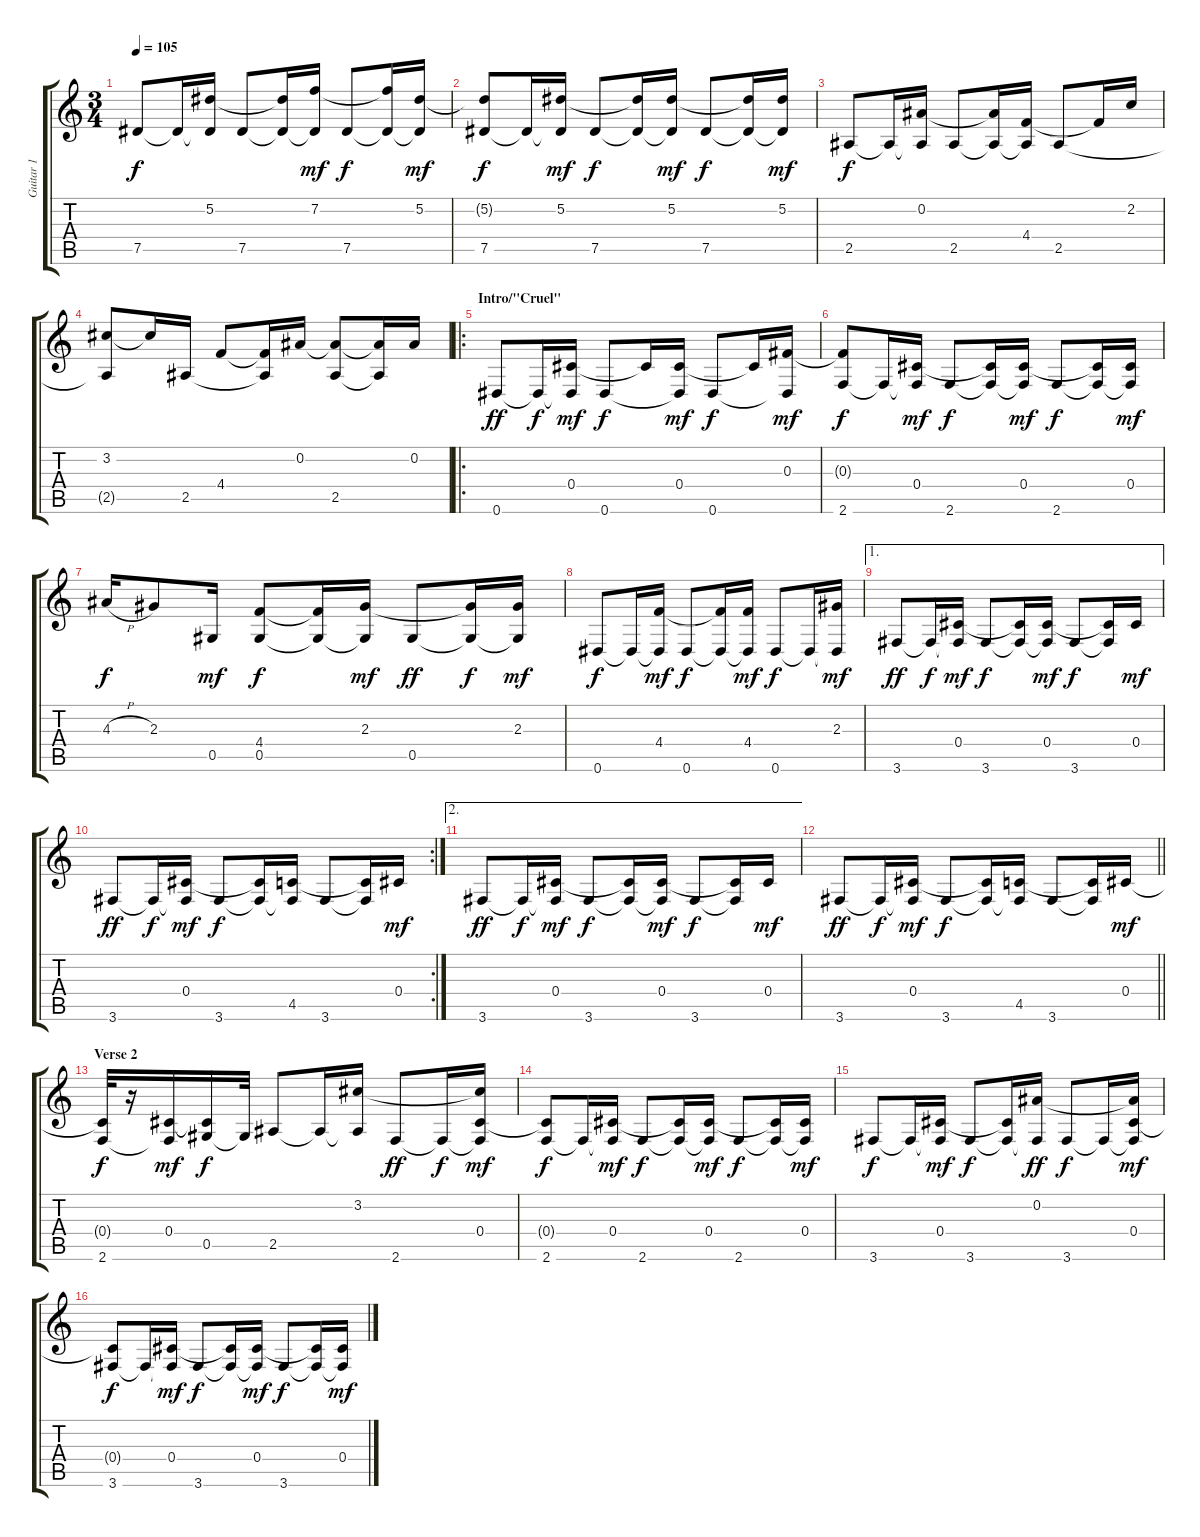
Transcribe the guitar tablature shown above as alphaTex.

\track ("Guitar 1" "Guitar 1") {instrument acousticguitarsteel}
\staff {score tabs}
\tuning (Eb4 Bb3 Gb3 Db3 Ab2 Eb2) {hide}
\ts (3 4)
\tempo 105
\clef g2
\ks c
7.5.8{dy f} 7.5{t}.16 (5.2 7.5{t}).16 7.5.8 (5.2{t} 7.5{t}).16 (7.2 7.5{t}).16{dy mf} 7.5.8{dy f} (7.2{t} 7.5{t}).16 (5.2 7.5{t}).16{dy mf} |
(5.2{t} 7.5).8{dy f} 7.5{t}.16 (5.2 7.5{t}).16{dy mf} 7.5.8{dy f} (5.2{t} 7.5{t}).16 (5.2 7.5{t}).16{dy mf} 7.5.8{dy f} (5.2{t} 7.5{t}).16 (5.2 7.5{t}).16{dy mf} |
2.5.8{dy f} 2.5{t}.16 (0.2 2.5{t}).16 2.5.8 (0.2{t} 2.5{t}).16 (4.4 2.5{t}).16 2.5.8 4.4{t}.16 2.2.16 |
(3.2 2.5{t}).8 3.2{t}.16 2.5.16 4.4.8 (4.4{t} 2.5{t}).16 0.2.16 (0.2{t} 2.5).8 (0.2{t} 2.5{t}).16 0.2.16 |
\ro
\section ("" "Intro/\"Cruel\"")
0.6.8{dy ff} 0.6{t}.16{dy f} (0.4 0.6{t}).16{dy mf} 0.6.8{dy f} 0.4{t}.16 (0.4 0.6{t}).16{dy mf} 0.6.8{dy f} 0.4{t}.16 (0.3 0.6{t}).16{dy mf} |
(0.3{t} 2.6).8{dy f} 2.6{t}.16 (0.4 2.6{t}).16{dy mf} 2.6.8{dy f} (0.4{t} 2.6{t}).16 (0.4 2.6{t}).16{dy mf} 2.6.8{dy f} (0.4{t} 2.6{t}).16 (0.4 2.6{t}).16{dy mf} |
4.3{h}.16{dy f} 2.3.8 0.5.16{dy mf} (4.4 0.5).8{dy f} (4.4{t} 0.5{t}).16 (2.3 0.5{t}).16{dy mf} 0.5.8{dy ff} (2.3{t} 0.5{t}).16{dy f} (2.3 0.5{t}).16{dy mf} |
0.6.8{dy f} 0.6{t}.16 (4.4 0.6{t}).16{dy mf} 0.6.8{dy f} (4.4{t} 0.6{t}).16 (4.4 0.6{t}).16{dy mf} 0.6.8{dy f} 0.6{t}.16 (2.3 0.6{t}).16{dy mf} |
\ae 1
3.6.8{dy ff} 3.6{t}.16{dy f} (0.4 3.6{t}).16{dy mf} 3.6.8{dy f} (0.4{t} 3.6{t}).16 (0.4 3.6{t}).16{dy mf} 3.6.8{dy f} (0.4{t} 3.6{t}).16 0.4.16{dy mf} |
\rc 2
3.6.8{dy ff} 3.6{t}.16{dy f} (0.4 3.6{t}).16{dy mf} 3.6.8{dy f} (0.4{t} 3.6{t}).16 (4.5 3.6{t}).16 3.6.8 (4.5{t} 3.6{t}).16 0.4.16{dy mf} |
\ae 2
3.6.8{dy ff} 3.6{t}.16{dy f} (0.4 3.6{t}).16{dy mf} 3.6.8{dy f} (0.4{t} 3.6{t}).16 (0.4 3.6{t}).16{dy mf} 3.6.8{dy f} (0.4{t} 3.6{t}).16 0.4.16{dy mf} |
\barLineRight lightlight
3.6.8{dy ff} 3.6{t}.16{dy f} (0.4 3.6{t}).16{dy mf} 3.6.8{dy f} (0.4{t} 3.6{t}).16 (4.5 3.6{t}).16 3.6.8 (4.5{t} 3.6{t}).16 0.4.16{dy mf} |
\section ("" "Verse 2")
(0.4{t} 2.6).32{dy f} r.16 (0.4 2.6{t}).16{dy mf} (0.4{t} 0.5).16{dy f} 0.5{t}.32 2.5.8 2.5{t}.16 (3.2 2.5{t}).16 2.6.8{dy ff} 2.6{t}.16{dy f} (3.2{t} 0.4 2.6{t}).16{dy mf} |
(0.4{t} 2.6).8{dy f} 2.6{t}.16 (0.4 2.6{t}).16{dy mf} 2.6.8{dy f} (0.4{t} 2.6{t}).16 (0.4 2.6{t}).16{dy mf} 2.6.8{dy f} (0.4{t} 2.6{t}).16 (0.4 2.6{t}).16{dy mf} |
3.6.8{dy f} 3.6{t}.16 (0.4 3.6{t}).16{dy mf} 3.6.8{dy f} (0.4{t} 3.6{t}).16 (0.2 3.6{t}).16{dy ff} 3.6.8{dy f} 3.6{t}.16 (0.2{t} 0.4 3.6{t}).16{dy mf} |
(0.4{t} 3.6).8{dy f} 3.6{t}.16 (0.4 3.6{t}).16{dy mf} 3.6.8{dy f} (0.4{t} 3.6{t}).16 (0.4 3.6{t}).16{dy mf} 3.6.8{dy f} (0.4{t} 3.6{t}).16 (0.4 3.6{t}).16{dy mf}
